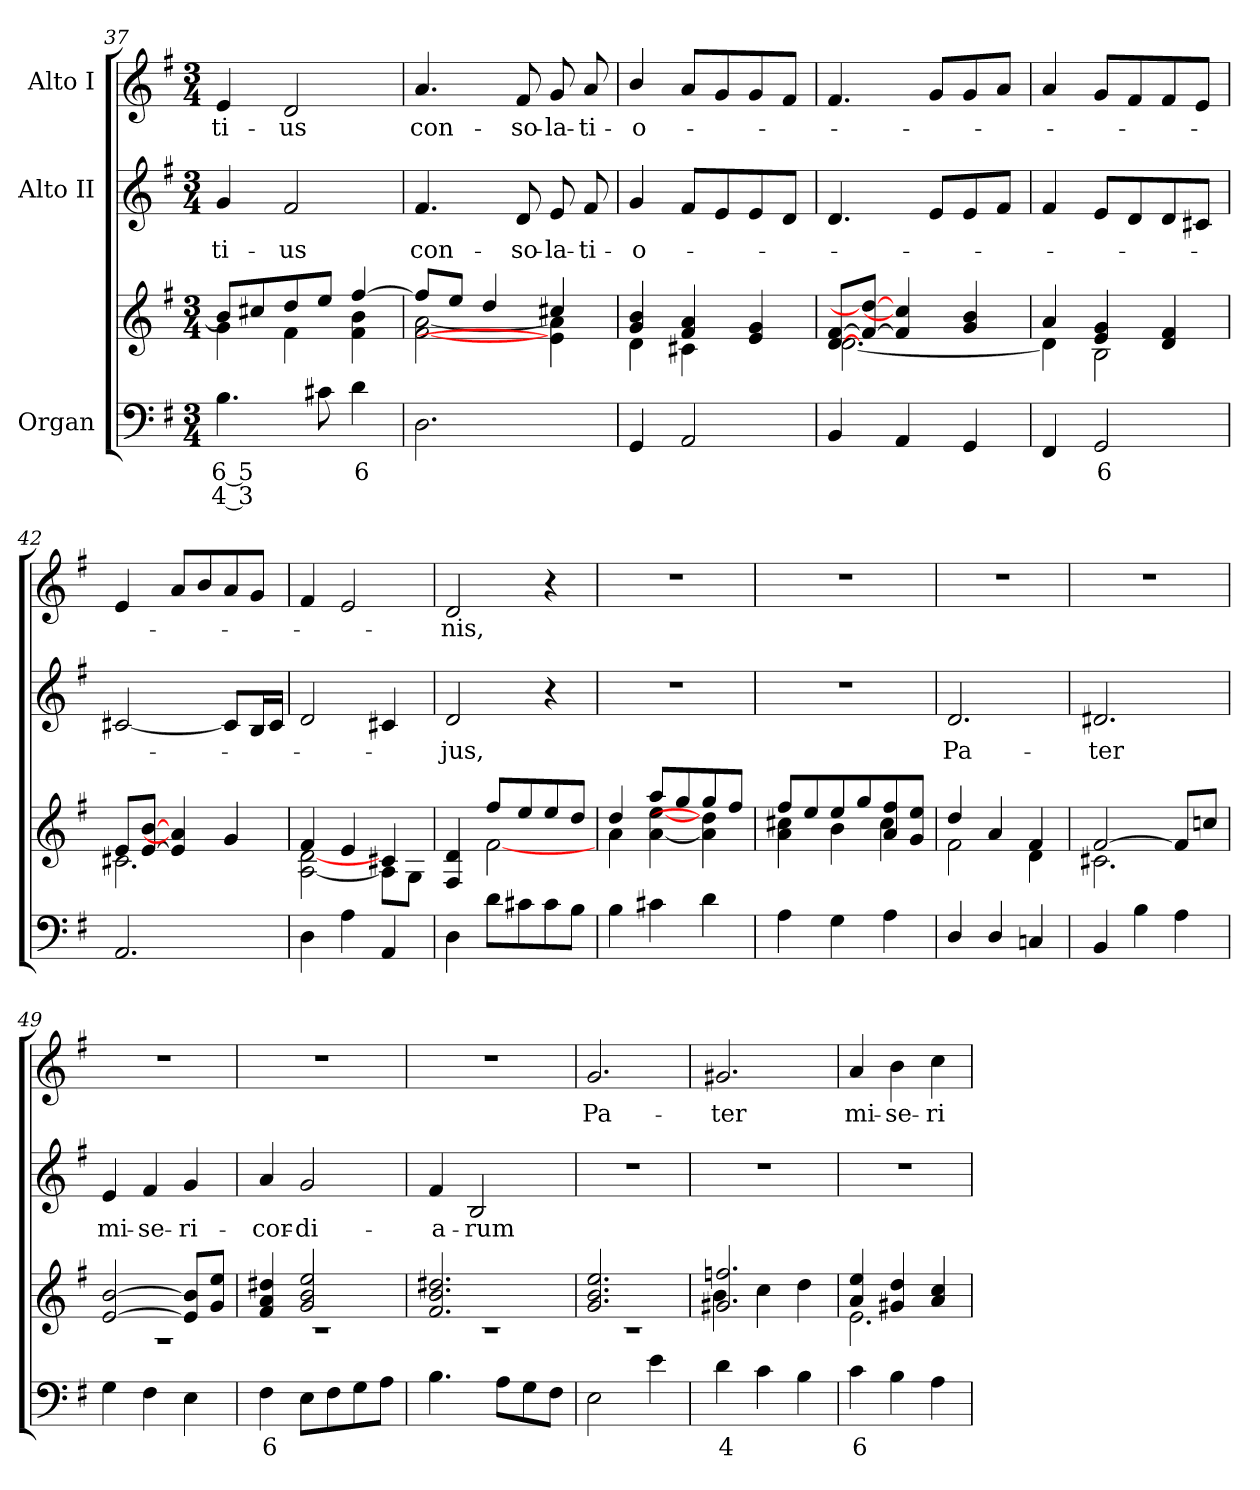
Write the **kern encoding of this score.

**kern	**text	**text	**kern	**kern	**text	**kern	**text
*part3	*part3	*part3	*part3	*part2	*part2	*part1	*part1
*staff4	*staff4	*staff4	*staff3	*staff2	*staff2	*staff1	*staff1
*I"Organ	*	*	*	*I"Alto II	*	*I"Alto I	*
*clefF4	*	*	*clefG2	*clefG2	*	*clefG2	*
*k[f#]	*	*	*k[f#]	*k[f#]	*	*k[f#]	*
*G:	*	*	*G:	*G:	*	*G:	*
*M3/4	*	*	*M3/4	*M3/4	*	*M3/4	*
=37	=37	=37	=37	=37	=37	=37	=37
!	!LO:LY:b	!LO:LY:b	!	!	!LO:LY:b	!	!LO:LY:b
*	*	*	*^	*	*	*	*
4.B	6 5	4 3	8b/L]	4g\	4g	-ti-	4e	-ti-
.	.	.	8cc#X/	.	.	.	.	.
!	!	!	!	!	!	!LO:LY:b	!	!LO:LY:b
.	.	.	8dd/	4f#\	2f#	-us	2d	-us
8c#X	.	.	8ee/J	.	.	.	.	.
!	!LO:LY:b	!	!	!	!	!	!	!
4d	6	.	[4ff#/	4f#\ 4b\	.	.	.	.
=38	=38	=38	=38	=38	=38	=38	=38	=38
!	!	!	!	!	!	!LO:LY:b	!	!LO:LY:b
2.D	.	.	8ff#/L]	[2f#\ [2a\	4.f#	con-	4.a	con-
.	.	.	8ee/J	.	.	.	.	.
.	.	.	4dd/	.	.	.	.	.
!	!	!	!	!	!	!LO:LY:b	!	!LO:LY:b
.	.	.	.	.	8d	-so-	8f#	-so-
!	!	!	!	!	!	!LO:LY:b	!	!LO:LY:b
.	.	.	4cc#X/	4e\] 4a\]	8e	-la-	8g	-la-
!	!	!	!	!	!	!LO:LY:b	!	!LO:LY:b
.	.	.	.	.	8f#	-ti-	8a	-ti-
=39	=39	=39	=39	=39	=39	=39	=39	=39
!	!	!	!	!	!	!LO:LY:b	!	!LO:LY:b
4GG	.	.	4g/ 4b/	4d\	4g	-o-	4b/	-o-
2AA	.	.	4f#/ 4a/	4c#X\	8f#L	.	8aL	.
.	.	.	.	.	8e	.	8g	.
.	.	.	4e/ 4g/	4ryy	8e	.	8g	.
.	.	.	.	.	8dJ	.	8f#J	.
=40	=40	=40	=40	=40	=40	=40	=40	=40
4BB	.	.	[8d/ [8f#/L	[2.d\	4.d	.	4.f#	.
.	.	.	8f#/_ 8dd/_J	.	.	.	.	.
4AA	.	.	4f#/] 4cc#/]	.	.	.	.	.
.	.	.	.	.	8eL	.	8gL	.
4GG	.	.	4g/ 4b/	.	8e	.	8g	.
.	.	.	.	.	8f#J	.	8aJ	.
=41	=41	=41	=41	=41	=41	=41	=41	=41
4FF#	.	.	4a/	4d\]	4f#	.	4a	.
!	!LO:LY:b	!	!	!	!	!	!	!
2GG	6	.	4e/ 4g/	2B\	8eL	.	8gL	.
.	.	.	.	.	8d	.	8f#	.
.	.	.	4d/ 4f#/	.	8d	.	8f#	.
.	.	.	.	.	8c#XJ	.	8eJ	.
=42	=42	=42	=42	=42	=42	=42	=42	=42
2.AA	.	.	8e/L	2.c#X\	[2c#X	.	4e	.
.	.	.	[8e/ [8b/J	.	.	.	.	.
.	.	.	4e/] 4a/]	.	.	.	8aL	.
.	.	.	.	.	.	.	8b	.
.	.	.	4g/	.	8c#L]	.	8a	.
.	.	.	.	.	16BL	.	8gJ	.
.	.	.	.	.	16c#JJ	.	.	.
!!LO:LB:g=z
=43	=43	=43	=43	=43	=43	=43	=43	=43
4D	.	.	4f#/	[2A\ [2d\	2d	.	4f#	.
4A	.	.	4e/	.	.	.	2e	.
4AA	.	.	4c#X/	8A\L]	4c#X	.	.	.
.	.	.	.	8G\J	.	.	.	.
=44	=44	=44	=44	=44	=44	=44	=44	=44
!	!	!	!	!	!	!LO:LY:b	!	!LO:LY:b
4D	.	.	4F#/ 4d/	4ryy	2d	jus,	2d	nis,
8dL	.	.	8ff#/L	[2f#\	.	.	.	.
8c#X	.	.	8ee/	.	.	.	.	.
8c#	.	.	8ee/	.	4r	.	4r	.
8BJ	.	.	8dd/J	.	.	.	.	.
=45	=45	=45	=45	=45	=45	=45	=45	=45
!	!	!	!	!	!LO:N:vis=1	!	!LO:N:vis=1	!
4B	.	.	4dd/	4a\	2.r	.	2.r	.
4c#X	.	.	8aa/L	[4a\ [4ee\	.	.	.	.
.	.	.	8gg/	.	.	.	.	.
4d	.	.	8gg/	4a\] 4dd\]	.	.	.	.
.	.	.	8ff#/J	.	.	.	.	.
=46	=46	=46	=46	=46	=46	=46	=46	=46
!	!	!	!	!	!LO:N:vis=1	!	!LO:N:vis=1	!
4A	.	.	8ff#/L	4a\ 4cc#X\	2.r	.	2.r	.
.	.	.	8ee/	.	.	.	.	.
4G	.	.	8ee/	4b\	.	.	.	.
.	.	.	8gg/	.	.	.	.	.
4A	.	.	8a/ 8ff#/	4cc#\	.	.	.	.
.	.	.	8g/ 8ee/J	.	.	.	.	.
=47	=47	=47	=47	=47	=47	=47	=47	=47
!	!	!	!	!	!	!LO:LY:b	!LO:N:vis=1	!
4D/	.	.	4dd/	2f#\	2.d	Pa-	2.r	.
4D/	.	.	4a/	.	.	.	.	.
4Cn	.	.	4f#/	4d\	.	.	.	.
=48	=48	=48	=48	=48	=48	=48	=48	=48
!	!	!	!	!	!	!LO:LY:b	!LO:N:vis=1	!
4BB	.	.	[2f#/	2.c#X\	2.d#X	-ter	2.r	.
4B	.	.	.	.	.	.	.	.
4A	.	.	8f#/L]	.	.	.	.	.
.	.	.	8ccn/J	.	.	.	.	.
=49	=49	=49	=49	=49	=49	=49	=49	=49
!	!	!	!	!LO:N:vis=1	!	!LO:LY:b	!LO:N:vis=1	!
4G	.	.	[2e/ [2b/	2.r	4e	mi-	2.r	.
!	!	!	!	!	!	!LO:LY:b	!	!
4F#	.	.	.	.	4f#	-se-	.	.
!	!	!	!	!	!	!LO:LY:b	!	!
4E	.	.	8e/] 8b/]L	.	4g	-ri-	.	.
.	.	.	8g/ 8ee/J	.	.	.	.	.
=50	=50	=50	=50	=50	=50	=50	=50	=50
!	!LO:LY:b	!	!	!LO:N:vis=1	!	!LO:LY:b	!LO:N:vis=1	!
4F#	6	.	4f#/ 4a/ 4dd#X/	2.r	4a	-cor-	2.r	.
!	!	!	!	!	!	!LO:LY:b	!	!
8EL	.	.	2g/ 2b/ 2ee/	.	2g	-di-	.	.
8F#	.	.	.	.	.	.	.	.
8G	.	.	.	.	.	.	.	.
8AJ	.	.	.	.	.	.	.	.
=51	=51	=51	=51	=51	=51	=51	=51	=51
!	!	!	!	!LO:N:vis=1	!	!LO:LY:b	!LO:N:vis=1	!
4.B	.	.	2.f#/ 2.b/ 2.dd#X/	2.r	4f#	-a-	2.r	.
!	!	!	!	!	!	!LO:LY:b	!	!
.	.	.	.	.	2B	-rum	.	.
8AL	.	.	.	.	.	.	.	.
8G	.	.	.	.	.	.	.	.
8F#J	.	.	.	.	.	.	.	.
=52	=52	=52	=52	=52	=52	=52	=52	=52
!	!	!	!	!LO:N:vis=1	!LO:N:vis=1	!	!	!LO:LY:b
2E	.	.	2.g/ 2.b/ 2.ee/	2.r	2.r	.	2.g	Pa-
4e	.	.	.	.	.	.	.	.
=53	=53	=53	=53	=53	=53	=53	=53	=53
!	!LO:LY:b	!	!	!	!LO:N:vis=1	!	!	!LO:LY:b
4d	4	.	2.g#X/ 2.ffn/	4b\	2.r	.	2.g#X	-ter
4c	.	.	.	4cc\	.	.	.	.
4B	.	.	.	4dd\	.	.	.	.
!!LO:LB:g=z
=54	=54	=54	=54	=54	=54	=54	=54	=54
!	!LO:LY:b	!	!	!	!LO:N:vis=1	!	!	!LO:LY:b
4c	6	.	4a/ 4ee/	2.e\	2.r	.	4a	mi-
!	!	!	!	!	!	!	!	!LO:LY:b
4B	.	.	4g#X/ 4dd/	.	.	.	4b	-se-
!	!	!	!	!	!	!	!	!LO:LY:b
4A	.	.	4a/ 4cc/	.	.	.	4cc	-ri-
*	*	*	*v	*v	*	*	*	*
=	=	=	=	=	=	=	=
*-	*-	*-	*-	*-	*-	*-	*-
